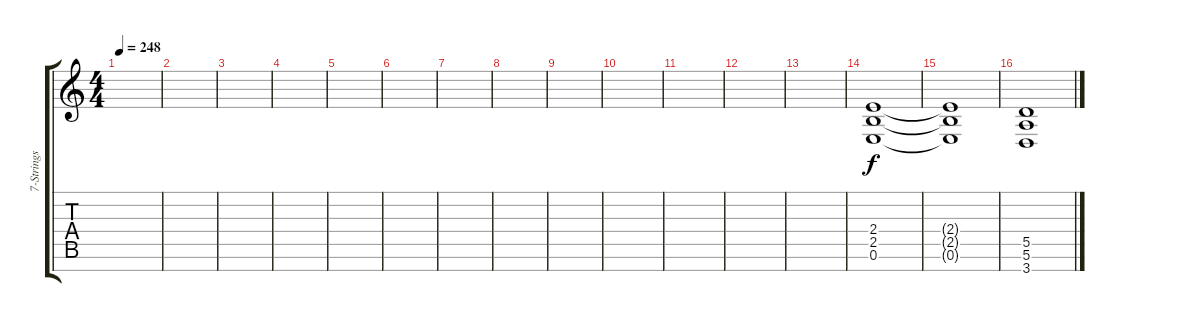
\track ("7-Strings Distortion Guitar 1" "7-Strings ") {instrument distortionguitar}
\staff {score tabs}
\tuning (E4 B3 G3 D3 A2 E2 B1) {hide}
\ts (4 4)
\tempo 248
\clef g2
\ks c
|
|
|
|
|
|
|
|
|
|
|
|
|
(2.4 2.5 0.6).1 |
(2.4{t} 2.5{t} 0.6{t}).1 |
(5.5 5.6 3.7).1
